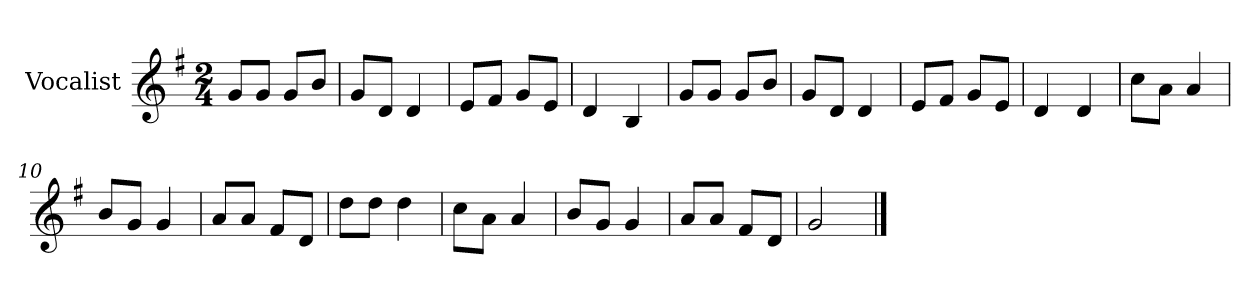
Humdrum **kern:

**kern
*part1
*staff1
*I"Vocalist
*k[f#]
*G:
*M2/4
=1
8gL
8gJ
8gL
8bJ
=2
8gL
8dJ
4d
=3
8eL
8f#J
8gL
8eJ
=4
4d
4B
=5
8gL
8gJ
8gL
8bJ
=6
8gL
8dJ
4d
=7
8eL
8f#J
8gL
8eJ
=8
4d
4d
=9
8ccL
8aJ
4a
=10
8bL
8gJ
4g
=11
8aL
8aJ
8f#L
8dJ
=12
8ddL
8ddJ
4dd
=13
8ccL
8aJ
4a
=14
8bL
8gJ
4g
=15
8aL
8aJ
8f#L
8dJ
=16
2g
==
*-
